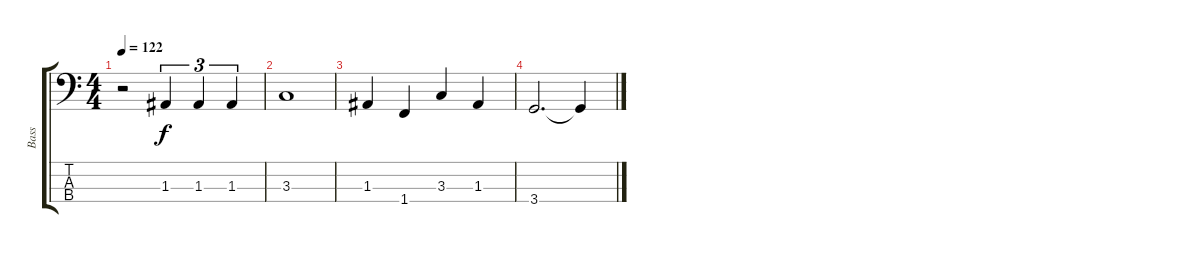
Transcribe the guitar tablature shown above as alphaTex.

\track ("Bass" "Bass") {instrument electricbassfinger}
\staff {score tabs}
\tuning (G2 D2 A1 E1) {hide}
\ts (4 4)
\tempo 122
\clef f4
\ks c
r.2{dy f} 1.3.4{tu (3 2)} 1.3.4{tu (3 2)} 1.3.4{tu (3 2)} |
3.3.1 |
1.3.4 1.4.4 3.3.4 1.3.4 |
3.4.2{d} 3.4{t}.4
